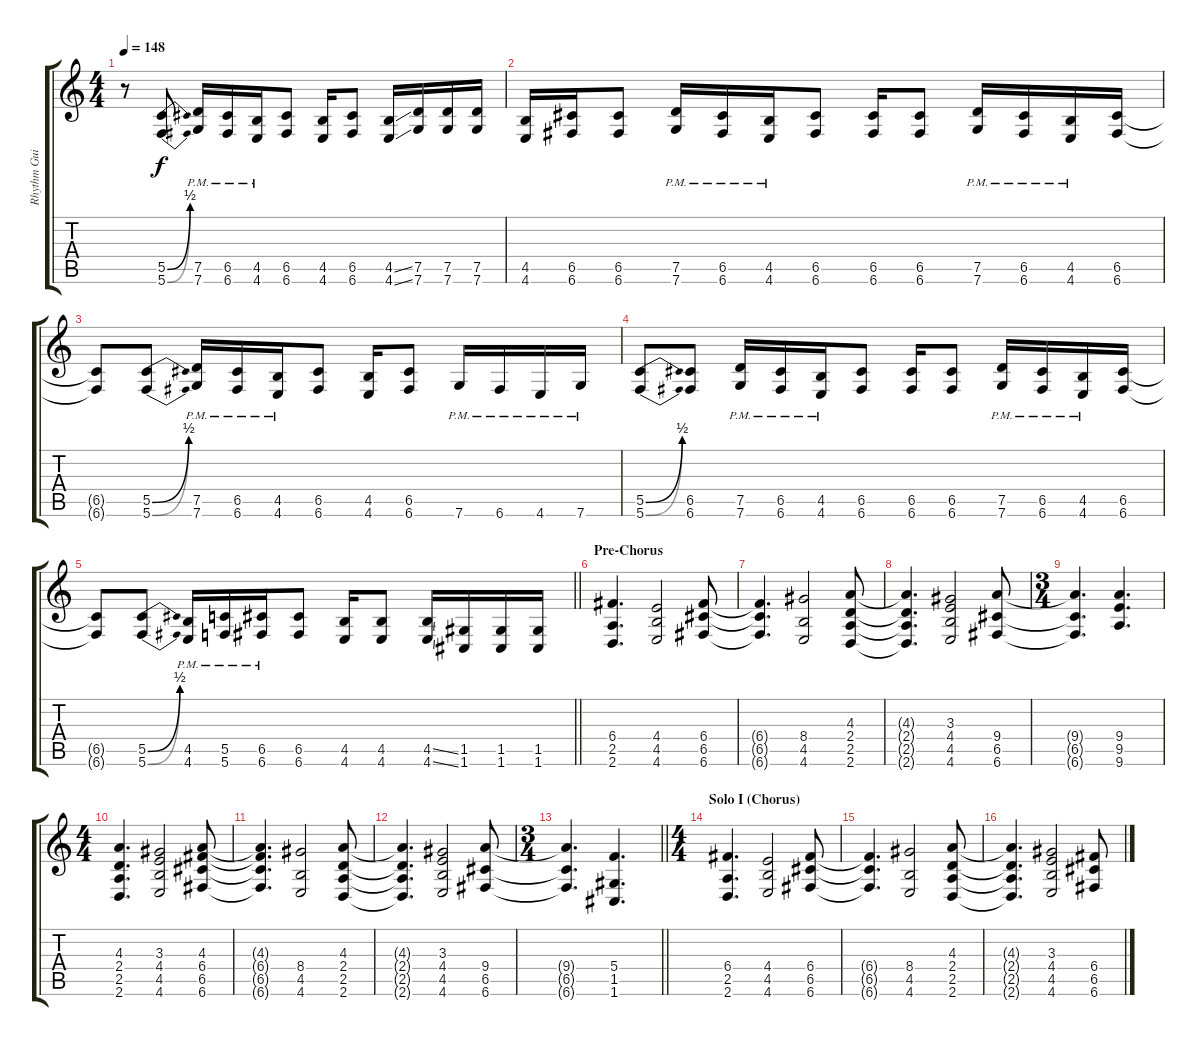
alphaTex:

\track ("Rhythm Guitar II" "Rhythm Gui") {instrument overdrivenguitar}
\staff {score tabs}
\tuning (D4 A3 F3 C3 G2 C2) {hide}
\ts (4 4)
\tempo 148
\clef g2
\ks c
r.8{dy f} (5.5{be (bend 0 0 60 2)} 5.6{be (bend 0 0 60 2)}).8 (7.5{pm} 7.6{pm}).16 (6.5{pm} 6.6{pm}).16 (4.5{pm} 4.6{pm}).16 (6.5 6.6).8 (4.5 4.6).16 (6.5 6.6).8 (4.5{ss} 4.6{ss}).16 (7.5 7.6).16 (7.5 7.6).16 (7.5 7.6).16 |
(4.5 4.6).16 (6.5 6.6).16 (6.5 6.6).8 (7.5{pm} 7.6{pm}).16 (6.5{pm} 6.6{pm}).16 (4.5{pm} 4.6{pm}).16 (6.5 6.6).8 (6.5 6.6).16 (6.5 6.6).8 (7.5{pm} 7.6{pm}).16 (6.5{pm} 6.6{pm}).16 (4.5{pm} 4.6{pm}).16 (6.5 6.6).16 |
(6.5{t} 6.6{t}).8 (5.5{be (bend 0 0 60 2)} 5.6{be (bend 0 0 60 2)}).8 (7.5{pm} 7.6{pm}).16 (6.5{pm} 6.6{pm}).16 (4.5{pm} 4.6{pm}).16 (6.5 6.6).8 (4.5 4.6).16 (6.5 6.6).8 7.6{pm}.16 6.6{pm}.16 4.6{pm}.16 7.6{pm}.16 |
(5.5{be (bend 0 0 60 2)} 5.6{be (bend 0 0 60 2)}).8 (6.5 6.6).8 (7.5{pm} 7.6{pm}).16 (6.5{pm} 6.6{pm}).16 (4.5{pm} 4.6{pm}).16 (6.5 6.6).8 (6.5 6.6).16 (6.5 6.6).8 (7.5{pm} 7.6{pm}).16 (6.5{pm} 6.6{pm}).16 (4.5{pm} 4.6{pm}).16 (6.5 6.6).16 |
\barLineRight lightlight
(6.5{t} 6.6{t}).8 (5.5{be (bend 0 0 60 2)} 5.6{be (bend 0 0 60 2)}).8 (4.5{pm} 4.6{pm}).16 (5.5{pm} 5.6{pm}).16 (6.5{pm} 6.6{pm}).16 (6.5 6.6).8 (4.5 4.6).16 (4.5 4.6).8 (4.5{ss} 4.6{ss}).16 (1.5 1.6).16 (1.5 1.6).16 (1.5 1.6).16 |
\section ("" "Pre-Chorus")
(6.4 2.5 2.6).4{d balance 8} (4.4 4.5 4.6).2 (6.4 6.5 6.6).8 |
(6.4{t} 6.5{t} 6.6{t}).4{d} (8.4 4.5 4.6).2 (4.3 2.4 2.5 2.6).8 |
(4.3{t} 2.4{t} 2.5{t} 2.6{t}).4{d} (3.3 4.4 4.5 4.6).2 (9.4 6.5 6.6).8 |
\ts (3 4)
(9.4{t} 6.5{t} 6.6{t}).4{d} (9.4 9.5 9.6).4{d} |
\ts (4 4)
(4.3 2.4 2.5 2.6).4{d} (3.3 4.4 4.5 4.6).2 (4.3 6.4 6.5 6.6).8 |
(4.3{t} 6.4{t} 6.5{t} 6.6{t}).4{d} (8.4 4.5 4.6).2 (4.3 2.4 2.5 2.6).8 |
(4.3{t} 2.4{t} 2.5{t} 2.6{t}).4{d} (3.3 4.4 4.5 4.6).2 (9.4 6.5 6.6).8 |
\ts (3 4)
\barLineRight lightlight
(9.4{t} 6.5{t} 6.6{t}).4{d} (5.4 1.5 1.6).4{d} |
\ts (4 4)
\section ("" "Solo I (Chorus)")
(6.4 2.5 2.6).4{d balance 16} (4.4 4.5 4.6).2 (6.4 6.5 6.6).8 |
(6.4{t} 6.5{t} 6.6{t}).4{d} (8.4 4.5 4.6).2 (4.3 2.4 2.5 2.6).8 |
(4.3{t} 2.4{t} 2.5{t} 2.6{t}).4{d} (3.3 4.4 4.5 4.6).2 (6.4 6.5 6.6).8
